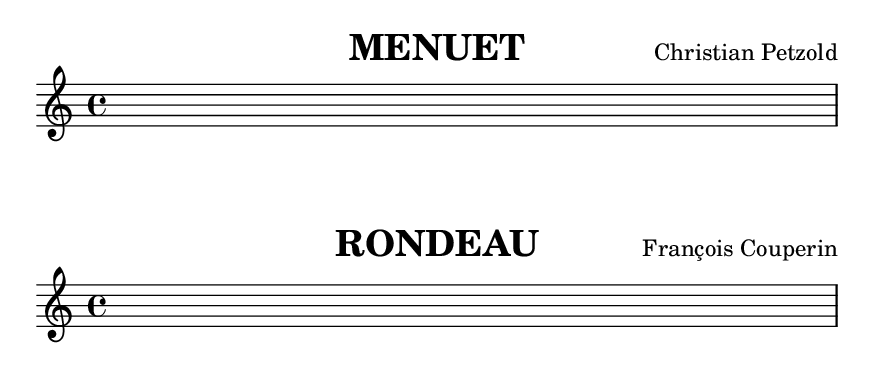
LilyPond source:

%% Generated by lilypond-book.py
%% Options: [exampleindent=10.16\mm,indent=0\mm,line-width=160\mm,noragged-right,papersize=a5,quote]
\include "lilypond-book-preamble.ly"


% ****************************************************************
% Start cut-&-pastable-section
% ****************************************************************



\paper {
  #(set-paper-size "a5")
  indent = 0\mm
  line-width = 160\mm
  % offset the left padding, also add 1mm as lilypond creates cropped
  % images with a little space on the right
  line-width = #(- line-width (* mm  3.000000) (* mm 1))
  ragged-right = ##f
  line-width = 160\mm - 2.0 * 10.16\mm
  % offset the left padding, also add 1mm as lilypond creates cropped
  % images with a little space on the right
  line-width = #(- line-width (* mm  3.000000) (* mm 1))
}

\layout {
  
}





% ****************************************************************
% ly snippet:
% ****************************************************************
\sourcefileline 1025
\book {
  \paper {
    indent = 0\mm
    scoreTitleMarkup = \markup {
      \fill-line {
        \null
        \fontsize #4 \bold \fromproperty #'header:piece
        \fromproperty #'header:composer
      }
    }
  }
  \header { tagline = ##f }
  \score {
    { s1 }
    \header {
      piece = "MENUET"
      composer = "Christian Petzold"
    }
  }
  \score {
    { s1 }
    \header {
      piece = "RONDEAU"
      composer = "François Couperin"
    }
  }
}



% ****************************************************************
% end ly snippet
% ****************************************************************
